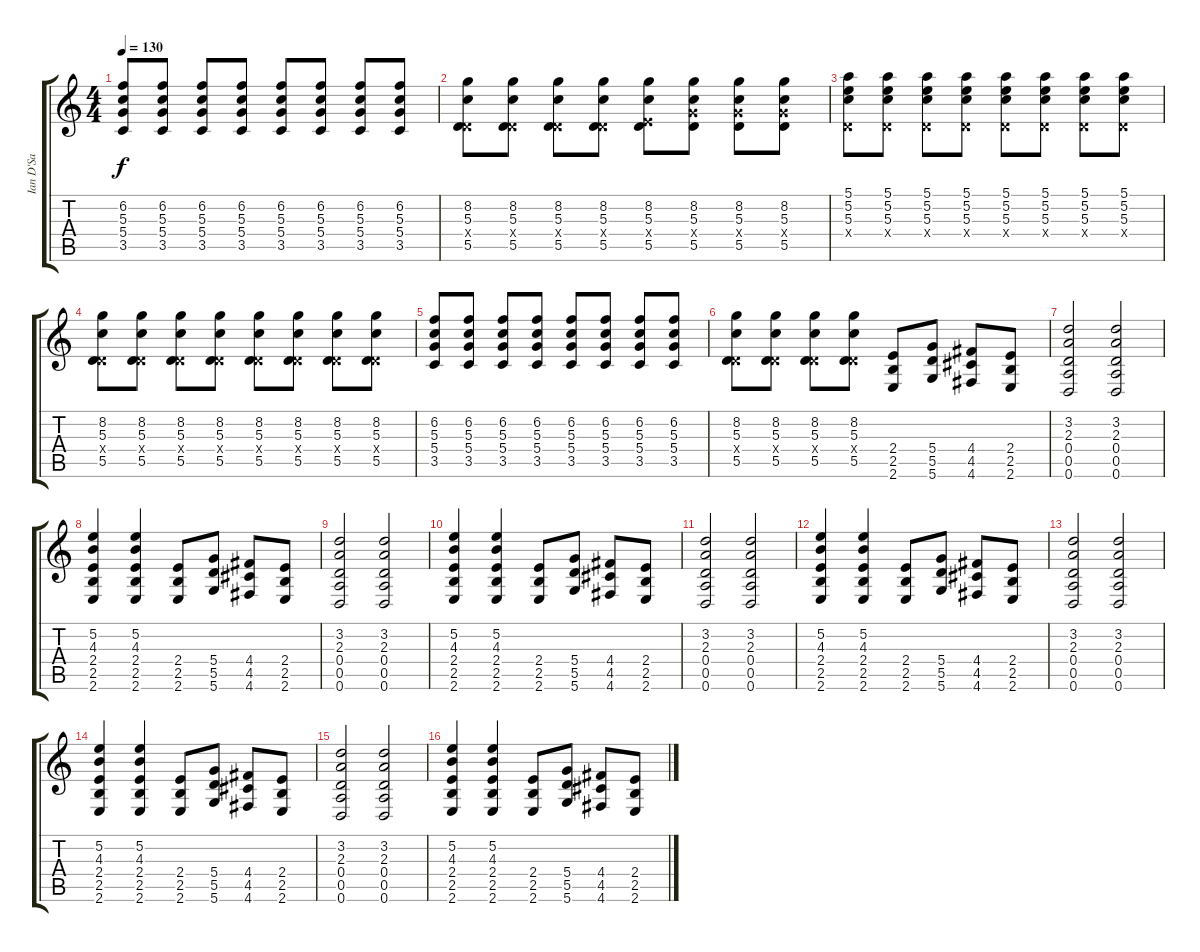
\track ("Ian D'Sa" "Ian D'Sa") {instrument distortionguitar}
\staff {score tabs}
\tuning (E4 B3 G3 D3 A2 D2) {hide}
\ts (4 4)
\tempo 130
\clef g2
\ks c
(6.2 5.3 5.4 3.5).8{dy f} (6.2 5.3 5.4 3.5).8 (6.2 5.3 5.4 3.5).8 (6.2 5.3 5.4 3.5).8 (6.2 5.3 5.4 3.5).8 (6.2 5.3 5.4 3.5).8 (6.2 5.3 5.4 3.5).8 (6.2 5.3 5.4 3.5).8 |
(8.2 5.3 0.4{x} 5.5).8 (8.2 5.3 0.4{x} 5.5).8 (8.2 5.3 0.4{x} 5.5).8 (8.2 5.3 0.4{x} 5.5).8 (8.2 5.3 2.4{x} 5.5).8 (8.2 5.3 5.4{x} 5.5).8 (8.2 5.3 5.4{x} 5.5).8 (8.2 5.3 5.4{x} 5.5).8 |
(5.1 5.2 5.3 0.4{x}).8 (5.1 5.2 5.3 0.4{x}).8 (5.1 5.2 5.3 0.4{x}).8 (5.1 5.2 5.3 0.4{x}).8 (5.1 5.2 5.3 0.4{x}).8 (5.1 5.2 5.3 0.4{x}).8 (5.1 5.2 5.3 0.4{x}).8 (5.1 5.2 5.3 0.4{x}).8 |
(8.2 5.3 0.4{x} 5.5).8 (8.2 5.3 0.4{x} 5.5).8 (8.2 5.3 0.4{x} 5.5).8 (8.2 5.3 0.4{x} 5.5).8 (8.2 5.3 0.4{x} 5.5).8 (8.2 5.3 0.4{x} 5.5).8 (8.2 5.3 0.4{x} 5.5).8 (8.2 5.3 0.4{x} 5.5).8 |
(6.2 5.3 5.4 3.5).8 (6.2 5.3 5.4 3.5).8 (6.2 5.3 5.4 3.5).8 (6.2 5.3 5.4 3.5).8 (6.2 5.3 5.4 3.5).8 (6.2 5.3 5.4 3.5).8 (6.2 5.3 5.4 3.5).8 (6.2 5.3 5.4 3.5).8 |
(8.2 5.3 0.4{x} 5.5).8 (8.2 5.3 0.4{x} 5.5).8 (8.2 5.3 0.4{x} 5.5).8 (8.2 5.3 0.4{x} 5.5).8 (2.4 2.5 2.6).8 (5.4 5.5 5.6).8 (4.4 4.5 4.6).8 (2.4 2.5 2.6).8 |
(3.2 2.3 0.4 0.5 0.6).2 (3.2 2.3 0.4 0.5 0.6).2 |
(5.2 4.3 2.4 2.5 2.6).4 (5.2 4.3 2.4 2.5 2.6).4 (2.4 2.5 2.6).8 (5.4 5.5 5.6).8 (4.4 4.5 4.6).8 (2.4 2.5 2.6).8 |
(3.2 2.3 0.4 0.5 0.6).2 (3.2 2.3 0.4 0.5 0.6).2 |
(5.2 4.3 2.4 2.5 2.6).4 (5.2 4.3 2.4 2.5 2.6).4 (2.4 2.5 2.6).8 (5.4 5.5 5.6).8 (4.4 4.5 4.6).8 (2.4 2.5 2.6).8 |
(3.2 2.3 0.4 0.5 0.6).2 (3.2 2.3 0.4 0.5 0.6).2 |
(5.2 4.3 2.4 2.5 2.6).4 (5.2 4.3 2.4 2.5 2.6).4 (2.4 2.5 2.6).8 (5.4 5.5 5.6).8 (4.4 4.5 4.6).8 (2.4 2.5 2.6).8 |
(3.2 2.3 0.4 0.5 0.6).2 (3.2 2.3 0.4 0.5 0.6).2 |
(5.2 4.3 2.4 2.5 2.6).4 (5.2 4.3 2.4 2.5 2.6).4 (2.4 2.5 2.6).8 (5.4 5.5 5.6).8 (4.4 4.5 4.6).8 (2.4 2.5 2.6).8 |
(3.2 2.3 0.4 0.5 0.6).2 (3.2 2.3 0.4 0.5 0.6).2 |
(5.2 4.3 2.4 2.5 2.6).4 (5.2 4.3 2.4 2.5 2.6).4 (2.4 2.5 2.6).8 (5.4 5.5 5.6).8 (4.4 4.5 4.6).8 (2.4 2.5 2.6).8
